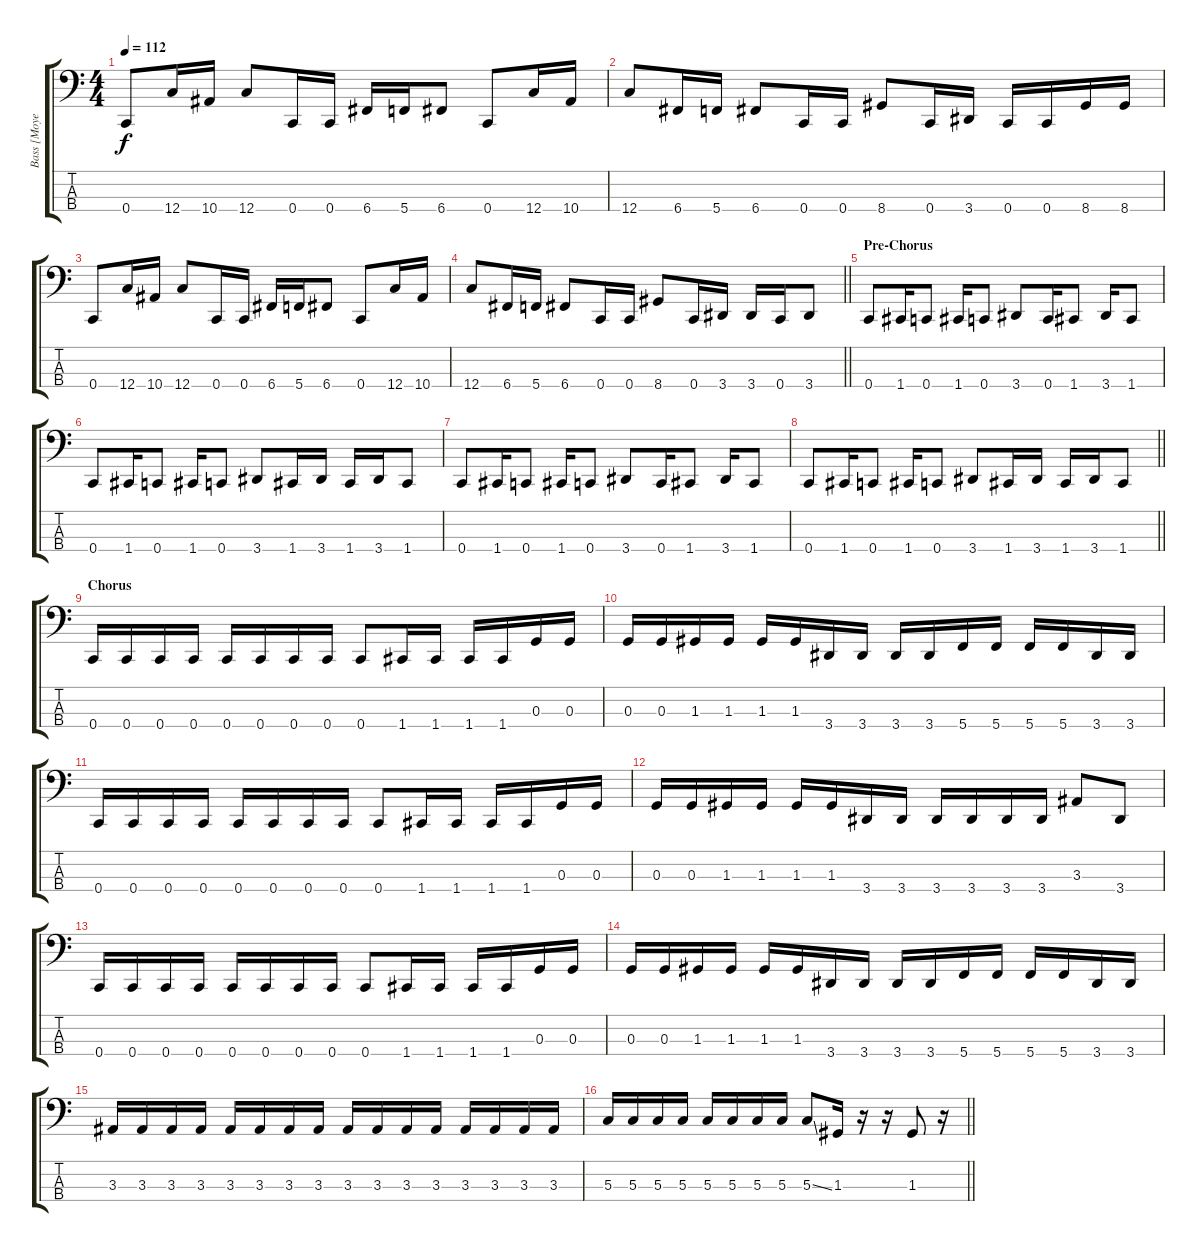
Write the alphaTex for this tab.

\track ("Bass [Moyer]" "Bass [Moye") {instrument electricbassfinger}
\staff {score tabs}
\tuning (F2 C2 G1 C1) {hide}
\ts (4 4)
\tempo 112
\clef f4
\ks c
0.4.8{dy f} 12.4.16 10.4.16 12.4.8 0.4.16 0.4.16 6.4.16 5.4.16 6.4.8 0.4.8 12.4.16 10.4.16 |
12.4.8 6.4.16 5.4.16 6.4.8 0.4.16 0.4.16 8.4.8 0.4.16 3.4.16 0.4.16 0.4.16 8.4.16 8.4.16 |
0.4.8 12.4.16 10.4.16 12.4.8 0.4.16 0.4.16 6.4.16 5.4.16 6.4.8 0.4.8 12.4.16 10.4.16 |
\barLineRight lightlight
12.4.8 6.4.16 5.4.16 6.4.8 0.4.16 0.4.16 8.4.8 0.4.16 3.4.16 3.4.16 0.4.16 3.4.8 |
\section ("" "Pre-Chorus")
0.4.8 1.4.16 0.4.8 1.4.16 0.4.8 3.4.8 0.4.16 1.4.8 3.4.16 1.4.8 |
0.4.8 1.4.16 0.4.8 1.4.16 0.4.8 3.4.8 1.4.16 3.4.16 1.4.16 3.4.16 1.4.8 |
0.4.8 1.4.16 0.4.8 1.4.16 0.4.8 3.4.8 0.4.16 1.4.8 3.4.16 1.4.8 |
\barLineRight lightlight
0.4.8 1.4.16 0.4.8 1.4.16 0.4.8 3.4.8 1.4.16 3.4.16 1.4.16 3.4.16 1.4.8 |
\section ("" "Chorus")
0.4.16 0.4.16 0.4.16 0.4.16 0.4.16 0.4.16 0.4.16 0.4.16 0.4.8 1.4.16 1.4.16 1.4.16 1.4.16 0.3.16 0.3.16 |
0.3.16 0.3.16 1.3.16 1.3.16 1.3.16 1.3.16 3.4.16 3.4.16 3.4.16 3.4.16 5.4.16 5.4.16 5.4.16 5.4.16 3.4.16 3.4.16 |
0.4.16 0.4.16 0.4.16 0.4.16 0.4.16 0.4.16 0.4.16 0.4.16 0.4.8 1.4.16 1.4.16 1.4.16 1.4.16 0.3.16 0.3.16 |
0.3.16 0.3.16 1.3.16 1.3.16 1.3.16 1.3.16 3.4.16 3.4.16 3.4.16 3.4.16 3.4.16 3.4.16 3.3.8 3.4.8 |
0.4.16 0.4.16 0.4.16 0.4.16 0.4.16 0.4.16 0.4.16 0.4.16 0.4.8 1.4.16 1.4.16 1.4.16 1.4.16 0.3.16 0.3.16 |
0.3.16 0.3.16 1.3.16 1.3.16 1.3.16 1.3.16 3.4.16 3.4.16 3.4.16 3.4.16 5.4.16 5.4.16 5.4.16 5.4.16 3.4.16 3.4.16 |
3.3.16 3.3.16 3.3.16 3.3.16 3.3.16 3.3.16 3.3.16 3.3.16 3.3.16 3.3.16 3.3.16 3.3.16 3.3.16 3.3.16 3.3.16 3.3.16 |
\barLineRight lightlight
5.3.16 5.3.16 5.3.16 5.3.16 5.3.16 5.3.16 5.3.16 5.3.16 5.3{ss}.8 1.3.16 r.16 r.16 1.3.8 r.16
